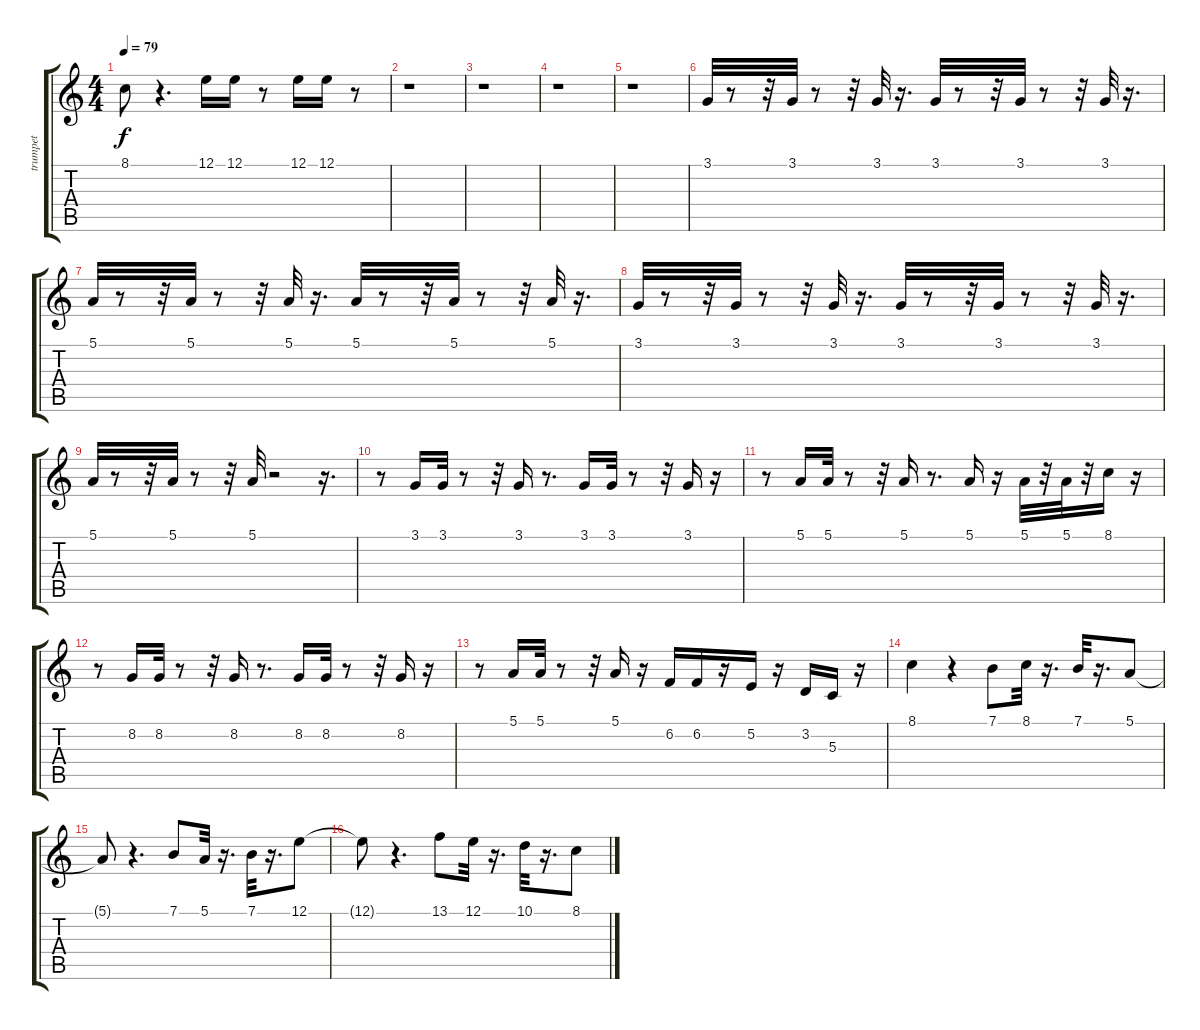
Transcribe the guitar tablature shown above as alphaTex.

\track ("trumpet" "trumpet") {instrument trumpet}
\staff {score tabs}
\tuning (E4 B3 G3 D3 A2 E2) {hide}
\ts (4 4)
\tempo 79
\clef g2
\ks c
8.1{t}.8{dy f} r.4{d} 12.1.16 12.1.16 r.8 12.1.16 12.1.16 r.8 |
r.1 |
r.1 |
r.1 |
r.1 |
3.1.32 r.8 r.32 3.1.32 r.8 r.32 3.1.32 r.16{d} 3.1.32 r.8 r.32 3.1.32 r.8 r.32 3.1.32 r.16{d} |
5.1.32 r.8 r.32 5.1.32 r.8 r.32 5.1.32 r.16{d} 5.1.32 r.8 r.32 5.1.32 r.8 r.32 5.1.32 r.16{d} |
3.1.32 r.8 r.32 3.1.32 r.8 r.32 3.1.32 r.16{d} 3.1.32 r.8 r.32 3.1.32 r.8 r.32 3.1.32 r.16{d} |
5.1.32 r.8 r.32 5.1.32 r.8 r.32 5.1.32 r.2 r.16{d} |
r.8 3.1.16 3.1.32 r.8 r.32 3.1.16 r.8{d} 3.1.16 3.1.32 r.8 r.32 3.1.16 r.16 |
r.8 5.1.16 5.1.32 r.8 r.32 5.1.16 r.8{d} 5.1.16 r.16 5.1.32 r.32 5.1.32 r.32 8.1.16 r.16 |
r.8 8.2.16 8.2.32 r.8 r.32 8.2.16 r.8{d} 8.2.16 8.2.32 r.8 r.32 8.2.16 r.16 |
r.8 5.1.16 5.1.32 r.8 r.32 5.1.16 r.16 6.2.16 6.2.16 r.16 5.2.16 r.16 3.2.16 5.3.16 r.16 |
8.1.4 r.4 7.1.8 8.1.32 r.16{d} 7.1.32 r.16{d} 5.1.8 |
5.1{t}.8 r.4{d} 7.1.8 5.1.32 r.16{d} 7.1.32 r.16{d} 12.1.8 |
12.1{t}.8 r.4{d} 13.1.8 12.1.32 r.16{d} 10.1.32 r.16{d} 8.1.8
